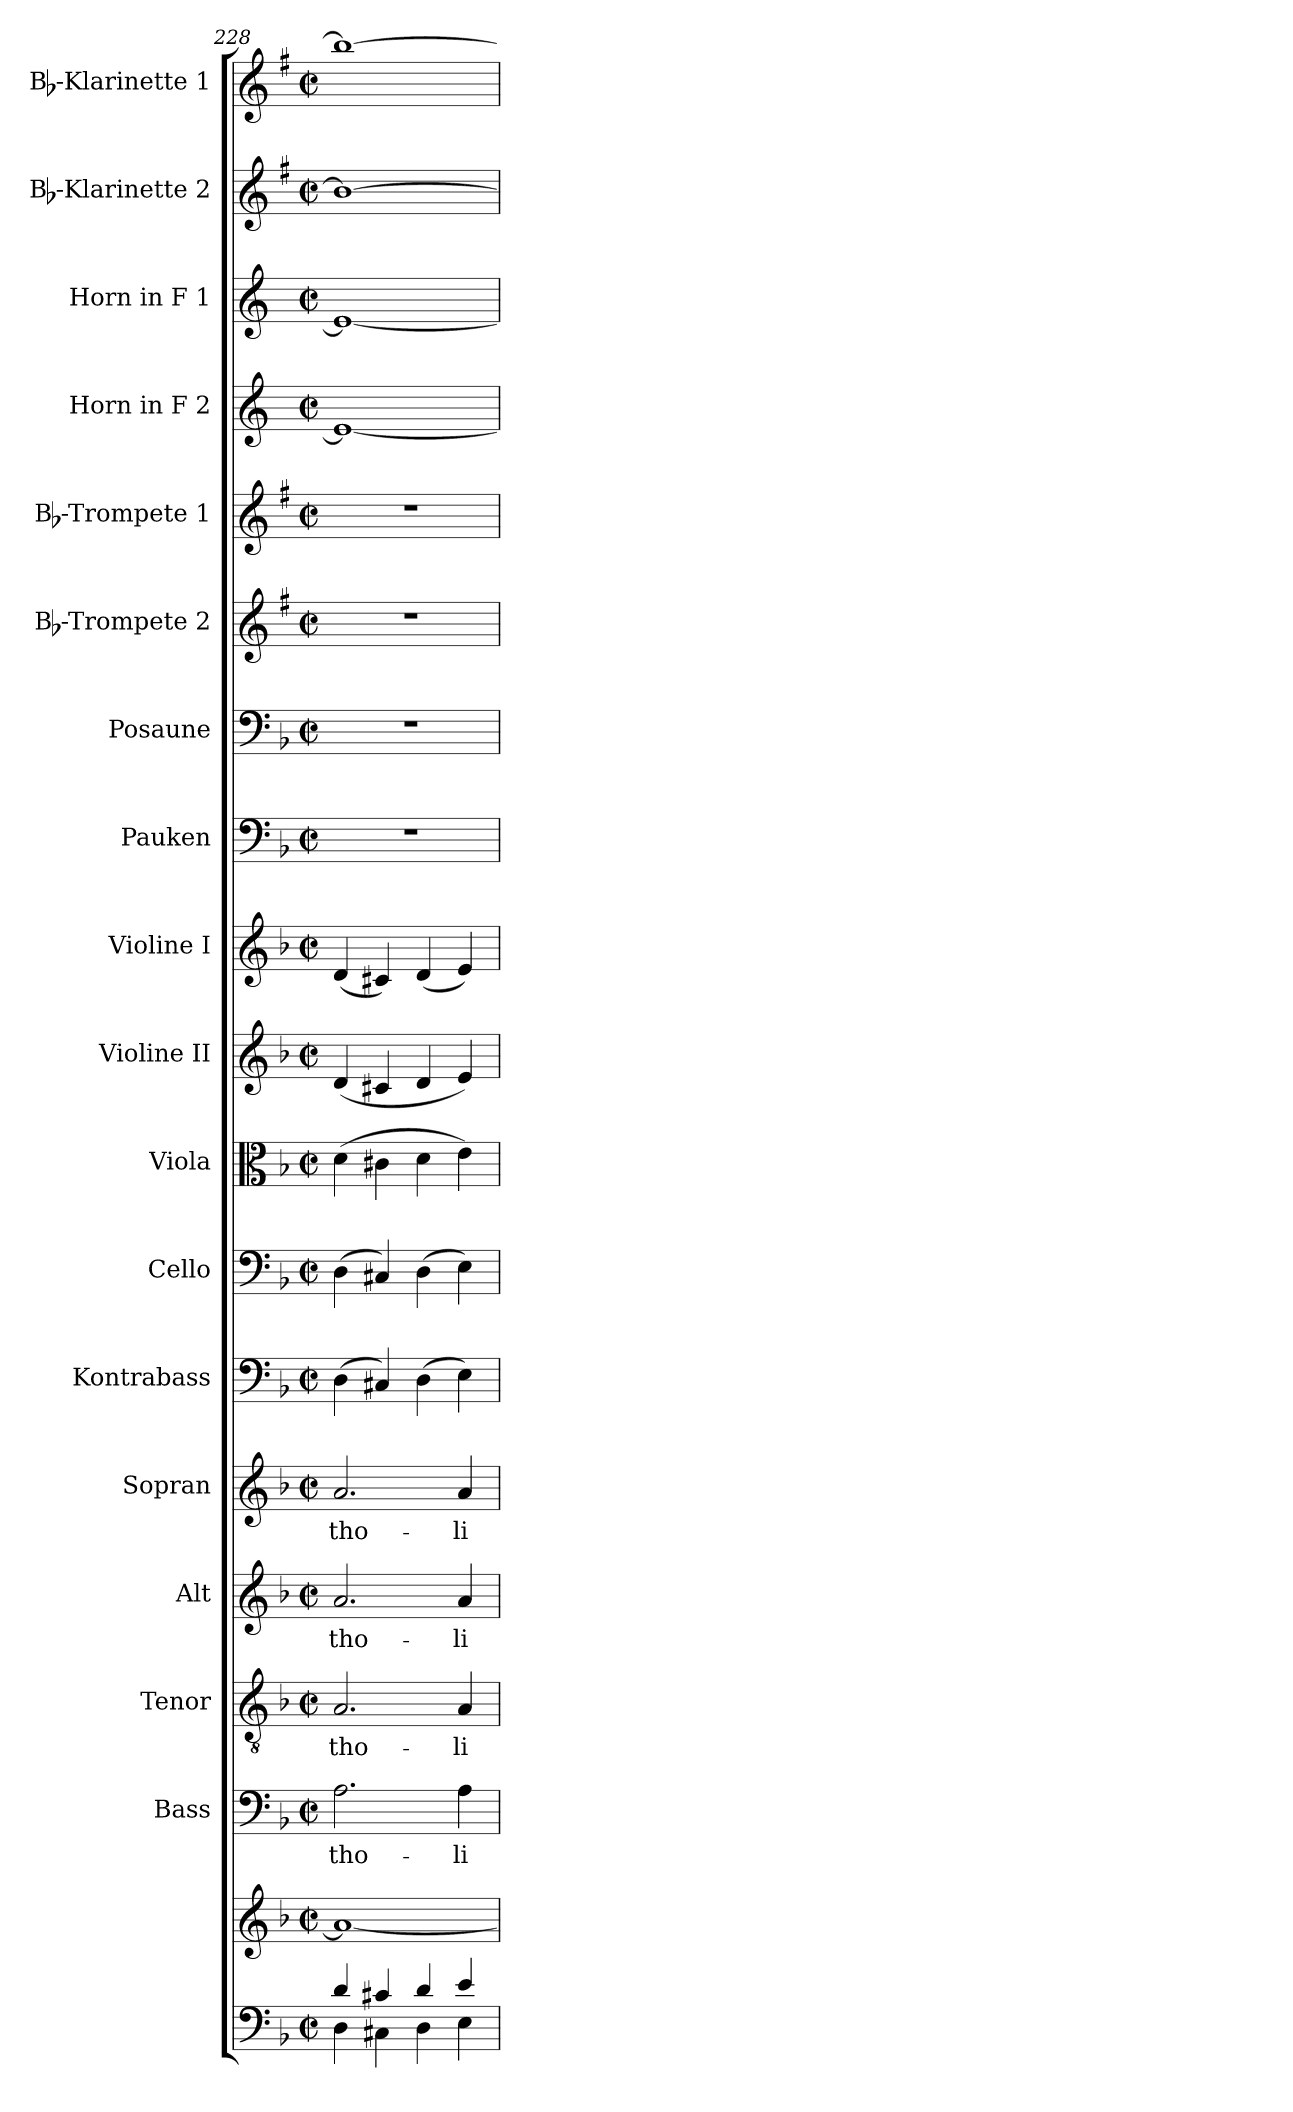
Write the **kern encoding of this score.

**kern	**kern	**kern	**text	**kern	**text	**kern	**text	**kern	**text	**kern	**kern	**kern	**kern	**kern	**kern	**kern	**kern	**kern	**kern	**kern	**kern	**kern
*part18	*part18	*part17	*part17	*part16	*part16	*part15	*part15	*part14	*part14	*part13	*part12	*part11	*part10	*part9	*part8	*part7	*part6	*part5	*part4	*part3	*part2	*part1
*staff19	*staff18	*staff17	*staff17	*staff16	*staff16	*staff15	*staff15	*staff14	*staff14	*staff13	*staff12	*staff11	*staff10	*staff9	*staff8	*staff7	*staff6	*staff5	*staff4	*staff3	*staff2	*staff1
*	*	*I"Bass	*	*I"Tenor	*	*I"Alt	*	*I"Sopran	*	*I"Kontrabass	*I"Cello	*I"Viola	*I"Violine II	*I"Violine I	*I"Pauken	*I"Posaune	*I"Bb-Trompete 2	*I"Bb-Trompete 1	*I"Horn in F 2	*I"Horn in F 1	*I"Bb-Klarinette 2	*I"Bb-Klarinette 1
*	*	*I'B.	*	*I'T.	*	*I'A.	*	*I'S.	*	*I'Kb.	*	*I'Vla.	*I'Vl. II	*I'Vl. I	*I'Pk.	*I'Pos.	*I'Bb Trp. 2	*I'Bb Trp. 1	*	*	*I'Bb Kl. 2	*I'Bb Kl. 1
*clefF4	*clefG2	*clefF4	*	*clefGv2	*	*clefG2	*	*clefG2	*	*clefF4	*clefF4	*clefC3	*clefG2	*clefG2	*clefF4	*clefF4	*clefG2	*clefG2	*clefG2	*clefG2	*clefG2	*clefG2
*	*	*	*	*	*	*	*	*	*	*ITrd7c12	*	*	*	*	*	*	*ITrd1c2	*ITrd1c2	*ITrd4c7	*ITrd4c7	*ITrd1c2	*ITrd1c2
*k[b-]	*k[b-]	*k[b-]	*	*k[b-]	*	*k[b-]	*	*k[b-]	*	*k[b-]	*k[b-]	*k[b-]	*k[b-]	*k[b-]	*k[b-]	*k[b-]	*k[b-]	*k[b-]	*k[b-]	*k[b-]	*k[b-]	*k[b-]
*F:	*F:	*F:	*	*F:	*	*F:	*	*F:	*	*F:	*F:	*F:	*F:	*F:	*F:	*F:	*F:	*F:	*F:	*F:	*F:	*F:
*M2/2	*M2/2	*M2/2	*	*M2/2	*	*M2/2	*	*M2/2	*	*M2/2	*M2/2	*M2/2	*M2/2	*M2/2	*M2/2	*M2/2	*M2/2	*M2/2	*M2/2	*M2/2	*M2/2	*M2/2
*met(c|)	*met(c|)	*met(c|)	*	*met(c|)	*	*met(c|)	*	*met(c|)	*	*met(c|)	*met(c|)	*met(c|)	*met(c|)	*met(c|)	*met(c|)	*met(c|)	*met(c|)	*met(c|)	*met(c|)	*met(c|)	*met(c|)	*met(c|)
=228	=228	=228	=228	=228	=228	=228	=228	=228	=228	=228	=228	=228	=228	=228	=228	=228	=228	=228	=228	=228	=228	=228
*^	*	*	*	*	*	*	*	*	*	*	*	*	*	*	*	*	*	*	*	*	*	*
!	!	!	!	!LO:LY:b	!	!LO:LY:b	!	!LO:LY:b	!	!LO:LY:b	!	!	!	!	!	!	!	!	!	!	!	!	!
4d/	4D\	1a_	2.A\	-tho-	2.A/	-tho-	2.a/	-tho-	2.a/	-tho-	(>4DD\	(>4D\	(>4d\	(<4d/	(<4d/	1r	1r	1r	1r	1A_	1A_	1a_	1aa_
4c#X/	4C#X\	.	.	.	.	.	.	.	.	.	4CC#X/)	4C#X/)	4c#X\	4c#X/	4c#X/)	.	.	.	.	.	.	.	.
4d/	4D\	.	.	.	.	.	.	.	.	.	(>4DD\	(>4D\	4d\	4d/	(<4d/	.	.	.	.	.	.	.	.
!	!	!	!	!LO:LY:b	!	!LO:LY:b	!	!LO:LY:b	!	!LO:LY:b	!	!	!	!	!	!	!	!	!	!	!	!	!
4e/	4E\	.	4A\	-li-	4A/	-li-	4a/	-li-	4a/	-li-	4EE\)	4E\)	4e\)	4e/)	4e/)	.	.	.	.	.	.	.	.
*v	*v	*	*	*	*	*	*	*	*	*	*	*	*	*	*	*	*	*	*	*	*	*	*
=	=	=	=	=	=	=	=	=	=	=	=	=	=	=	=	=	=	=	=	=	=	=
*-	*-	*-	*-	*-	*-	*-	*-	*-	*-	*-	*-	*-	*-	*-	*-	*-	*-	*-	*-	*-	*-	*-
